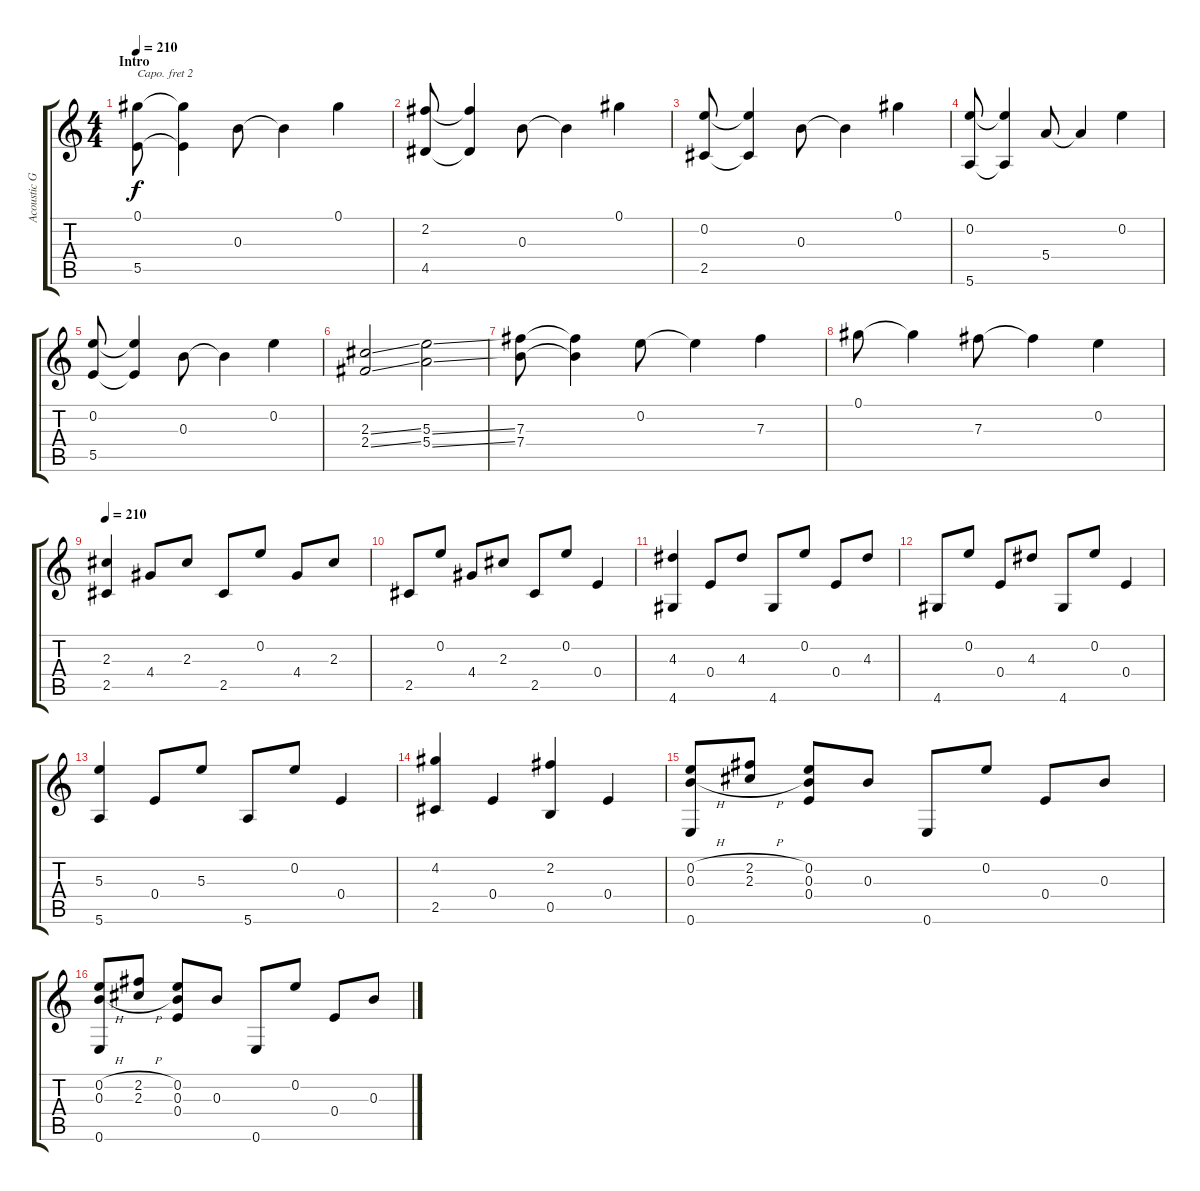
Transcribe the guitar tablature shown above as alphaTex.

\track ("Acoustic Guitar" "Acoustic G") {instrument acousticguitarnylon}
\staff {score tabs}
\capo 2
\tuning (Gb4 D4 A3 D3 A2 D2) {hide}
\ts (4 4)
\section ("" "Intro")
\tempo 210
\tempo 150
\tempo 210
\clef g2
\ks c
(0.1 5.5).8{dy f instrument acousticguitarnylon} (0.1{t} 5.5{t}).4 0.3.8 0.3{t}.4 0.1.4 |
(2.2 4.5).8 (2.2{t} 4.5{t}).4 0.3.8 0.3{t}.4 0.1.4 |
(0.2 2.5).8 (0.2{t} 2.5{t}).4 0.3.8 0.3{t}.4 0.1.4 |
(0.2 5.6).8 (0.2{t} 5.6{t}).4 5.4.8 5.4{t}.4 0.2.4 |
(0.2 5.5).8 (0.2{t} 5.5{t}).4 0.3.8 0.3{t}.4 0.2.4 |
(2.3{ss} 2.4{ss}).2 (5.3{ss} 5.4{ss}).2 |
(7.3 7.4).8 (7.3{t} 7.4{t}).4 0.2.8 0.2{t}.4 7.3.4 |
0.1.8 0.1{t}.4 7.3.8 7.3{t}.4 0.2.4 |
\tempo 210
(2.3 2.5).4 4.4.8 2.3.8 2.5.8 0.2.8 4.4.8 2.3.8 |
2.5.8 0.2.8 4.4.8 2.3.8 2.5.8 0.2.8 0.4.4 |
(4.3 4.6).4 0.4.8 4.3.8 4.6.8 0.2.8 0.4.8 4.3.8 |
4.6.8 0.2.8 0.4.8 4.3.8 4.6.8 0.2.8 0.4.4 |
(5.3 5.6).4 0.4.8 5.3.8 5.6.8 0.2.8 0.4.4 |
(4.2 2.5).4 0.4.4 (2.2 0.5).4 0.4.4 |
(0.2{h} 0.3{h} 0.6).8 (2.2{h} 2.3{h}).8 (0.2 0.3 0.4).8 0.3.8 0.6.8 0.2.8 0.4.8 0.3.8 |
(0.2{h} 0.3{h} 0.6).8 (2.2{h} 2.3{h}).8 (0.2 0.3 0.4).8 0.3.8 0.6.8 0.2.8 0.4.8 0.3.8
